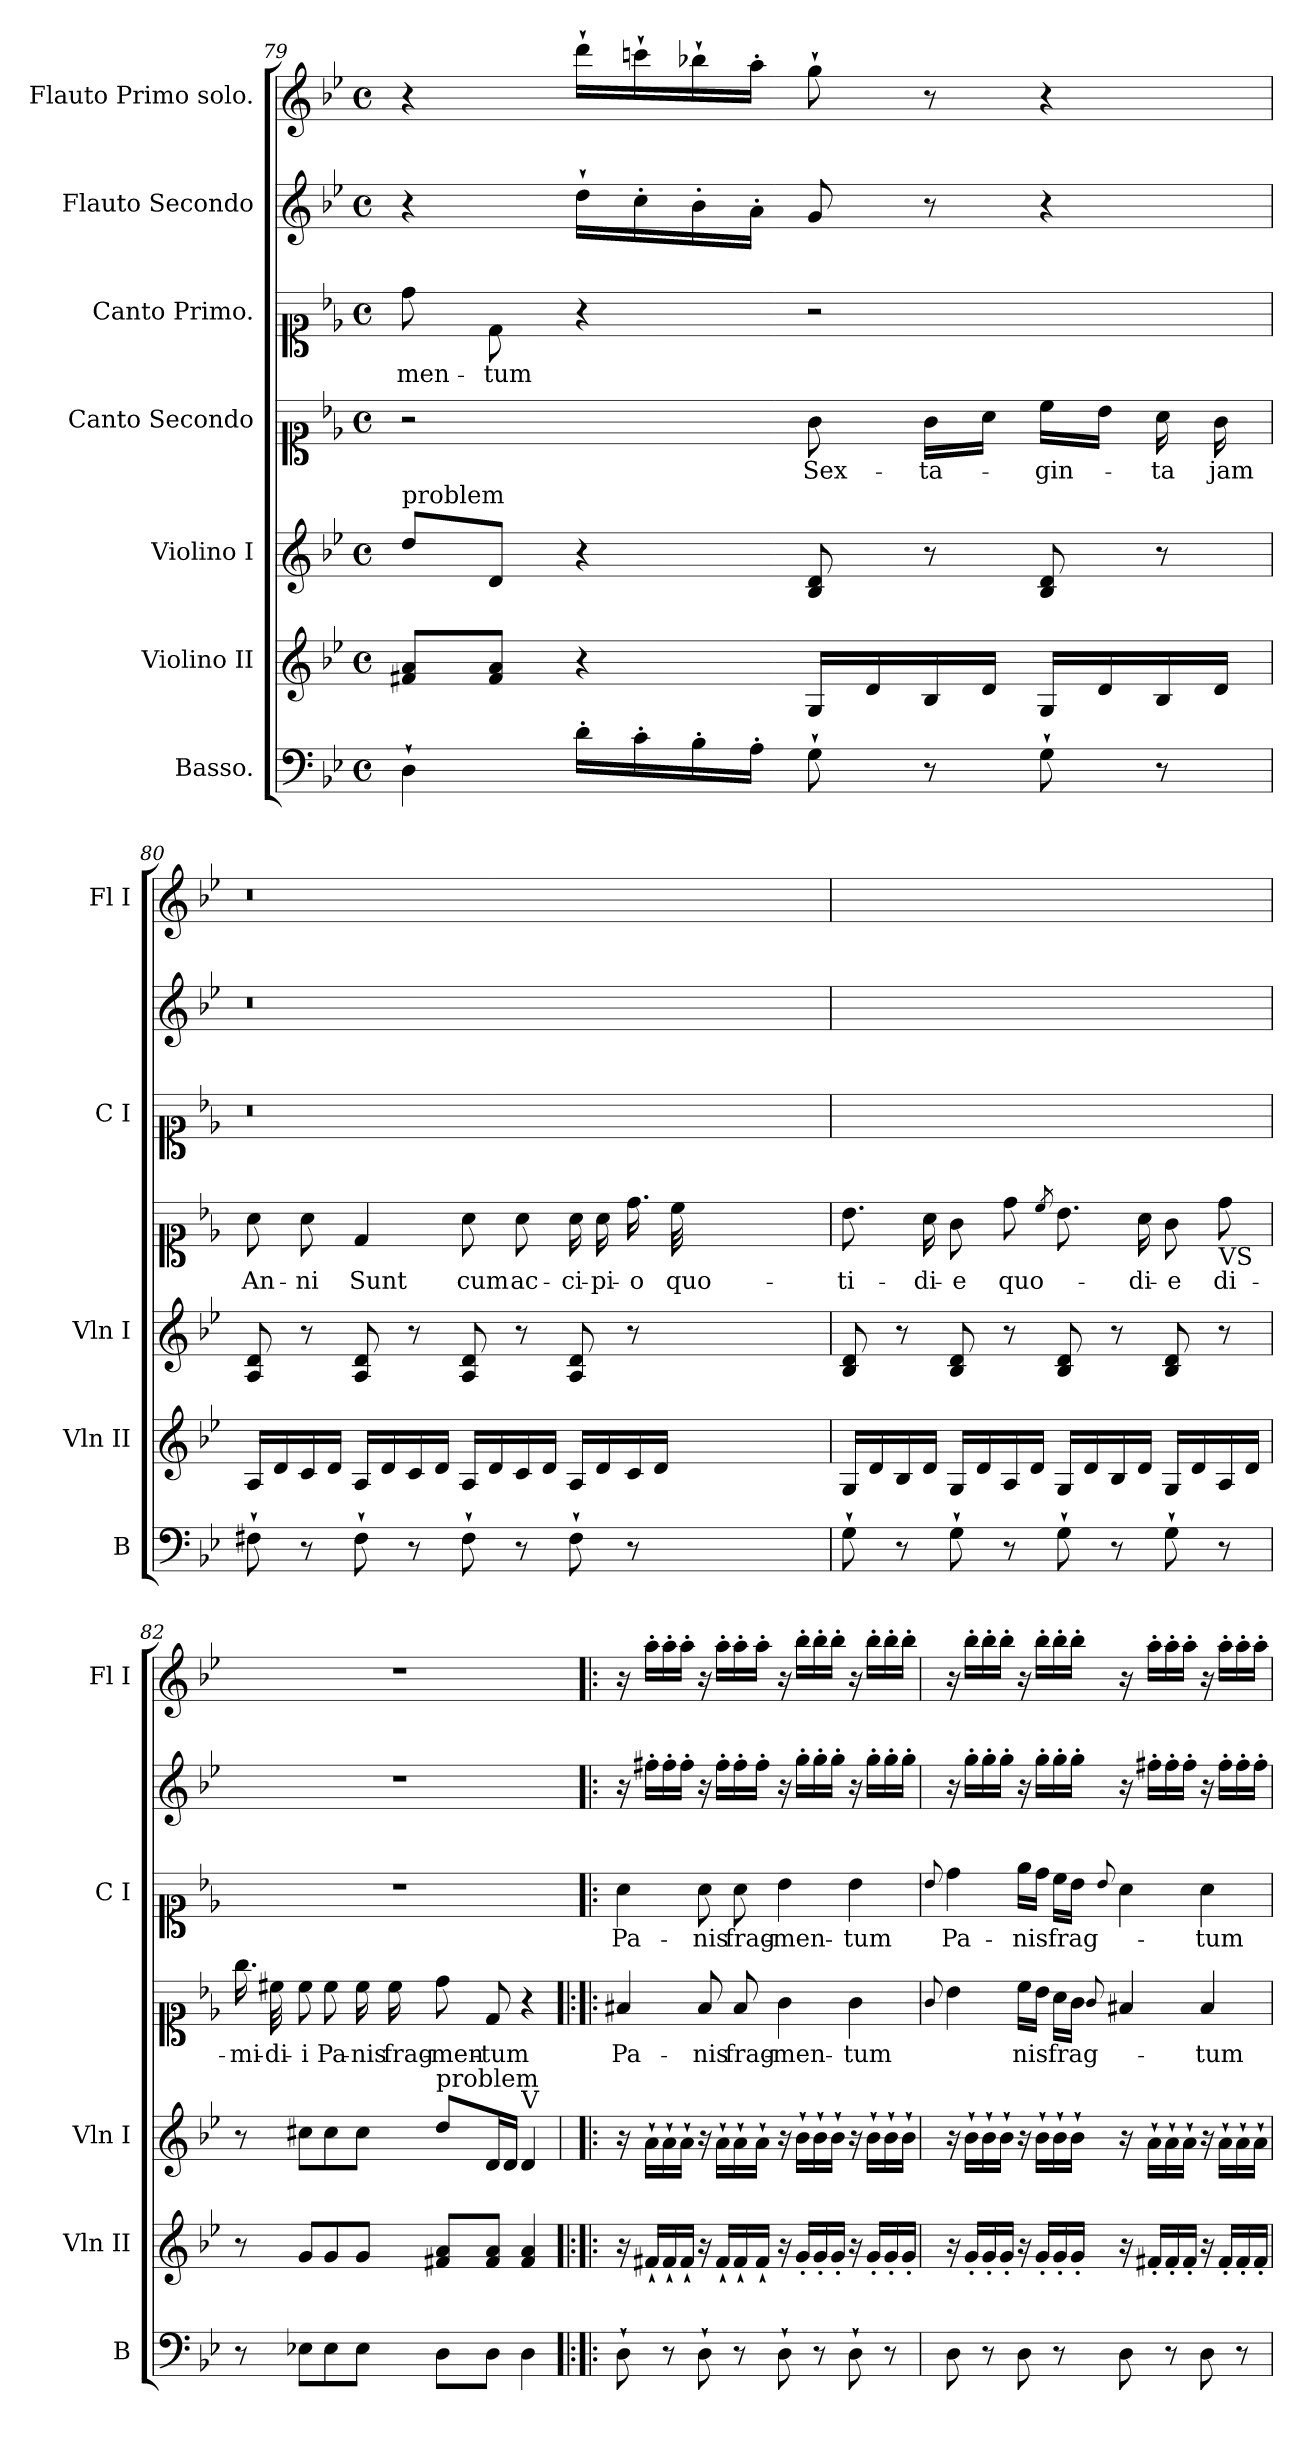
**kern	**kern	**dynam	**kern	**dynam	**kern	**text	**kern	**text	**kern	**dynam	**kern	**dynam
*part7	*part6	*part6	*part5	*part5	*part4	*part4	*part3	*part3	*part2	*part2	*part1	*part1
*staff7	*staff6	*staff6	*staff5	*staff5	*staff4	*staff4	*staff3	*staff3	*staff2	*staff2	*staff1	*staff1
*I"Basso.	*I"Violino II	*	*I"Violino I	*	*I"Canto Secondo	*	*I"Canto Primo.	*	*I"Flauto Secondo	*	*I"Flauto Primo solo.	*
*I'B	*I'Vln II	*	*I'Vln I	*	*	*	*I'C I	*	*	*	*I'Fl I	*
*clefF4	*clefG2	*	*clefG2	*	*clefC1	*	*clefC1	*	*clefG2	*	*clefG2	*
*k[b-e-]	*k[b-e-]	*	*k[b-e-]	*	*k[b-e-]	*	*k[b-e-]	*	*k[b-e-]	*	*k[b-e-]	*
*g:	*g:	*	*g:	*	*g:	*	*g:	*	*g:	*	*g:	*
*M4/4	*M4/4	*	*M4/4	*	*M4/4	*	*M4/4	*	*M4/4	*	*M4/4	*
*met(c)	*met(c)	*	*met(c)	*	*met(c)	*	*met(c)	*	*met(c)	*	*met(c)	*
=79	=79	=79	=79	=79	=79	=79	=79	=79	=79	=79	=79	=79
!	!	!	!LO:TX:a:t=problem	!	!	!	!	!	!	!	!	!
4D`\	8f#X/ 8a/L	.	8dd\L	.	2r	.	8dd\	-men-	4r	.	4r	.
.	8f#/ 8a/J	.	8d/J	.	.	.	8d\	-tum	.	.	.	.
16d'\LL	4r	.	4r	.	.	.	4r	.	16dd`\LL	.	16ddd`\LL	.
16c'\	.	.	.	.	.	.	.	.	16cc'\	.	16cccn`\	.
16B-'\	.	.	.	.	.	.	.	.	16b-'\	.	16bb-X`\	.
16A'\JJ	.	.	.	.	.	.	.	.	16a'\JJ	.	16aa'\JJ	.
8G`\	16G/LL	.	8B-/ 8d/	.	8g\	Sex-	2r	.	8g/	.	8gg`\	.
.	16d/	.	.	.	.	.	.	.	.	.	.	.
8r	16B-/	.	8r	.	16g\LL	-ta-	.	.	8r	.	8r	.
.	16d/JJ	.	.	.	16a\JJ	.	.	.	.	.	.	.
8G`\	16G/LL	.	8B-/ 8d/	.	16cc\LL	-gin-	.	.	4r	.	4r	.
.	16d/	.	.	.	16b-\JJ	.	.	.	.	.	.	.
8r	16B-/	.	8r	.	16a\	-ta	.	.	.	.	.	.
.	16d/JJ	.	.	.	16g\	jam	.	.	.	.	.	.
=80	=80	=80	=80	=80	=80	=80	=80	=80	=80	=80	=80	=80
8F#X`\	16A/LL	.	8A/ 8d/	.	8a\	An-	0r	.	0r	.	0r	.
.	16d/	.	.	.	.	.	.	.	.	.	.	.
8r	16c/	.	8r	.	8a\	-ni	.	.	.	.	.	.
.	16d/JJ	.	.	.	.	.	.	.	.	.	.	.
8F#`\	16A/LL	.	8A/ 8d/	.	4d/	Sunt	.	.	.	.	.	.
.	16d/	.	.	.	.	.	.	.	.	.	.	.
8r	16c/	.	8r	.	.	.	.	.	.	.	.	.
.	16d/JJ	.	.	.	.	.	.	.	.	.	.	.
8F#`\	16A/LL	.	8A/ 8d/	.	8a\	cum	.	.	.	.	.	.
.	16d/	.	.	.	.	.	.	.	.	.	.	.
8r	16c/	.	8r	.	8a\	ac-	.	.	.	.	.	.
.	16d/JJ	.	.	.	.	.	.	.	.	.	.	.
8F#`\	16A/LL	.	8A/ 8d/	.	16a\	-ci-	.	.	.	.	.	.
.	16d/	.	.	.	16a\	-pi-	.	.	.	.	.	.
8r	16c/	.	8r	.	16.dd\	-o	.	.	.	.	.	.
.	16d/JJ	.	.	.	.	.	.	.	.	.	.	.
.	.	.	.	.	32cc\	quo-	.	.	.	.	.	.
1ryy	1ryy	.	1ryy	.	1ryy	.	.	.	.	.	.	.
=81	=81	=81	=81	=81	=81	=81	=81	=81	=81	=81	=81	=81
8G`\	16G/LL	.	8B-/ 8d/	.	8.b-\	-ti-	1ryy	.	1ryy	.	1ryy	.
.	16d/	.	.	.	.	.	.	.	.	.	.	.
8r	16B-/	.	8r	.	.	.	.	.	.	.	.	.
.	16d/JJ	.	.	.	16a\	-di-	.	.	.	.	.	.
8G`\	16G/LL	.	8B-/ 8d/	.	8g\	-e	.	.	.	.	.	.
.	16d/	.	.	.	.	.	.	.	.	.	.	.
8r	16A/	.	8r	.	8dd\	quo-	.	.	.	.	.	.
.	16d/JJ	.	.	.	.	.	.	.	.	.	.	.
.	.	.	.	.	8qcc/	.	.	.	.	.	.	.
8G`\	16G/LL	.	8B-/ 8d/	.	8.b-\	.	.	.	.	.	.	.
.	16d/	.	.	.	.	.	.	.	.	.	.	.
8r	16B-/	.	8r	.	.	.	.	.	.	.	.	.
.	16d/JJ	.	.	.	16a\	-di-	.	.	.	.	.	.
8G`\	16G/LL	.	8B-/ 8d/	.	8g\	-e	.	.	.	.	.	.
.	16d/	.	.	.	.	.	.	.	.	.	.	.
!	!	!	!	!	!LO:TX:b:t=VS	!	!	!	!	!	!	!
8r	16A/	.	8r	.	8dd\	di-	.	.	.	.	.	.
.	16d/JJ	.	.	.	.	.	.	.	.	.	.	.
=82	=82	=82	=82	=82	=82	=82	=82	=82	=82	=82	=82	=82
8r	8r	.	8r	.	16.gg\	-mi-	1r	.	1r	.	1r	.
.	.	.	.	.	32cc#X\	-di-	.	.	.	.	.	.
8E-X\L	8g/L	.	8cc#X\L	.	8cc#\	-i	.	.	.	.	.	.
8E-\	8g/	.	8cc#\	.	8cc#\	Pa-	.	.	.	.	.	.
8E-\J	8g/J	.	8cc#\J	.	16cc#\	-nis	.	.	.	.	.	.
.	.	.	.	.	16cc#\	frag-	.	.	.	.	.	.
!	!	!	!LO:TX:a:t=problem	!	!	!	!	!	!	!	!	!
8D\L	8f#X/ 8a/L	.	8dd\L	.	8dd\	-men-	.	.	.	.	.	.
8D\J	8f#/ 8a/J	.	16d/L	.	8d/	-tum	.	.	.	.	.	.
.	.	.	16d/JJ	.	.	.	.	.	.	.	.	.
!	!	!	!LO:TX:a:t=V	!	!	!	!	!	!	!	!	!
4D\	4f#/ 4a/	.	4d/	.	4r	.	.	.	.	.	.	.
=83!|:	=83!|:	=83!|:	=83	=83!|:	=83!|:	=83!|:	=83!|:	=83!|:	=83!|:	=83!|:	=83!|:	=83!|:
8D`\	16r	.	16r	po	4f#X	Pa-	4a\	Pa-	16r	.	16r	.
!	!	!	!	!	!	!	!	!	!	!	!	!LO:DY:b
.	16f#X`/LL	.	16a`\LL	.	.	.	.	.	16ff#X'\LL	.	16aa'\LL	pianiſsimo
!	!	!	!	!	!	!	!	!	!	!LO:DY:b	!	!
8r	16f#`/	pianiſs	16a`\	.	.	.	.	.	16ff#'\	pianiſsimo	16aa'\	.
.	16f#`/JJ	.	16a`\JJ	.	.	.	.	.	16ff#'\JJ	.	16aa'\JJ	.
8D`\	16r	.	16r	.	8f#/	-nis	8a\	-nis	16r	.	16r	.
.	16f#`/LL	.	16a`\LL	.	.	.	.	.	16ff#'\LL	.	16aa'\LL	.
8r	16f#`/	.	16a`\	.	8f#/	frag-	8a\	frag-	16ff#'\	.	16aa'\	.
.	16f#`/JJ	.	16a`\JJ	.	.	.	.	.	16ff#'\JJ	.	16aa'\JJ	.
8D`\	16r	.	16r	.	4g\	-men-	4b-\	-men-	16r	.	16r	.
.	16g'/LL	.	16b-`\LL	.	.	.	.	.	16gg'\LL	.	16bb-'\LL	.
8r	16g'/	.	16b-`\	.	.	.	.	.	16gg'\	.	16bb-'\	.
.	16g'/JJ	.	16b-`\JJ	.	.	.	.	.	16gg'\JJ	.	16bb-'\JJ	.
8D`\	16r	.	16r	.	4g\	-tum	4b-\	-tum	16r	.	16r	.
.	16g'/LL	.	16b-`\LL	.	.	.	.	.	16gg'\LL	.	16bb-'\LL	.
8r	16g'/	.	16b-`\	.	.	.	.	.	16gg'\	.	16bb-'\	.
.	16g'/JJ	.	16b-`\JJ	.	.	.	.	.	16gg'\JJ	.	16bb-'\JJ	.
=84	=84	=84	=84	=84	=84	=84	=84	=84	=84	=84	=84	=84
.	.	.	.	.	8qqg/	.	8qqb-/	.	.	.	.	.
8D\	16r	.	16r	.	4b-\	.	4dd\	Pa-	16r	.	16r	.
.	16g'/LL	.	16b-`\LL	.	.	.	.	.	16gg'\LL	.	16bb-'\LL	.
8r	16g'/	.	16b-`\	.	.	.	.	.	16gg'\	.	16bb-'\	.
.	16g'/JJ	.	16b-`\JJ	.	.	.	.	.	16gg'\JJ	.	16bb-'\JJ	.
8D\	16r	.	16r	.	16cc\LL	-nis	16ee-\LL	-nis	16r	.	16r	.
.	16g'/LL	.	16b-`\LL	.	16b-\JJ	.	16dd\JJ	.	16gg'\LL	.	16bb-'\LL	.
8r	16g'/	.	16b-`\	.	16a\LL	frag-	16cc\LL	frag-	16gg'\	.	16bb-'\	.
.	16g'/JJ	.	16b-`\JJ	.	16g\JJ	.	16b-\JJ	.	16gg'\JJ	.	16bb-'\JJ	.
.	.	.	.	.	8qqg/	.	8qqb-/	.	.	.	.	.
8D\	16r	.	16r	.	4f#X/	.	4a\	.	16r	.	16r	.
.	16f#X'/LL	.	16a`\LL	.	.	.	.	.	16ff#X'\LL	.	16aa'\LL	.
8r	16f#'/	.	16a`\	.	.	.	.	.	16ff#'\	.	16aa'\	.
.	16f#'/JJ	.	16a`\JJ	.	.	.	.	.	16ff#'\JJ	.	16aa'\JJ	.
8D\	16r	.	16r	.	4f#/	-tum	4a\	-tum	16r	.	16r	.
.	16f#'/LL	.	16a`\LL	.	.	.	.	.	16ff#'\LL	.	16aa'\LL	.
8r	16f#'/	.	16a`\	.	.	.	.	.	16ff#'\	.	16aa'\	.
.	16f#'/JJ	.	16a`\JJ	.	.	.	.	.	16ff#'\JJ	.	16aa'\JJ	.
=	=	=	=	=	=	=	=	=	=	=	=	=
*-	*-	*-	*-	*-	*-	*-	*-	*-	*-	*-	*-	*-
